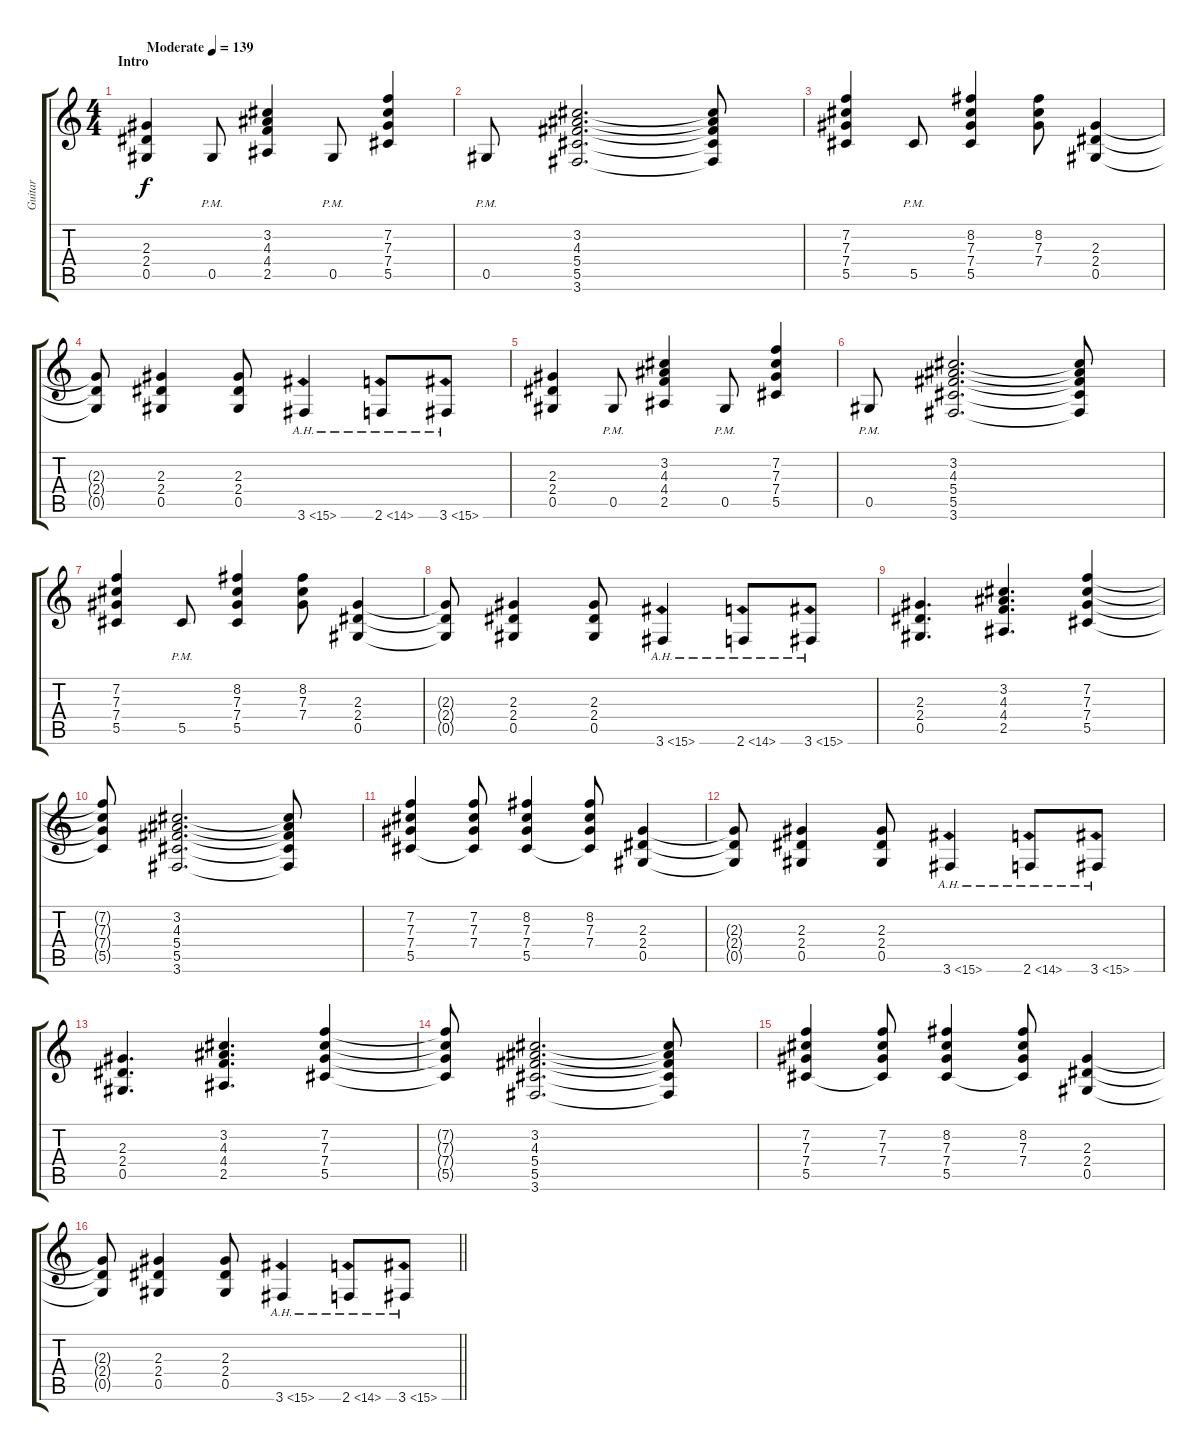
\track ("Guitar" "Guitar") {instrument distortionguitar}
\staff {score tabs}
\tuning (Eb4 Bb3 Gb3 Db3 Ab2 Eb2) {hide}
\ts (4 4)
\section ("" "Intro")
\tempo (139 "Moderate")
\clef g2
\ks c
(2.3 2.4 0.5).4{dy f instrument distortionguitar} 0.5{pm}.8 (3.2 4.3 4.4 2.5).4 0.5{pm}.8 (7.2 7.3 7.4 5.5).4 |
0.5{pm}.8 (3.2 4.3 5.4 5.5 3.6).2{d} (3.2{t} 4.3{t} 5.4{t} 5.5{t} 3.6{t}).8 |
(7.2 7.3 7.4 5.5).4 5.5{pm}.8 (8.2 7.3 7.4 5.5).4 (8.2 7.3 7.4).8 (2.3 2.4 0.5).4 |
(2.3{t} 2.4{t} 0.5{t}).8 (2.3 2.4 0.5).4 (2.3 2.4 0.5).8 3.6{ah 12}.4 2.6{ah 12}.8 3.6{ah 12}.8 |
(2.3 2.4 0.5).4 0.5{pm}.8 (3.2 4.3 4.4 2.5).4 0.5{pm}.8 (7.2 7.3 7.4 5.5).4 |
0.5{pm}.8 (3.2 4.3 5.4 5.5 3.6).2{d} (3.2{t} 4.3{t} 5.4{t} 5.5{t} 3.6{t}).8 |
(7.2 7.3 7.4 5.5).4 5.5{pm}.8 (8.2 7.3 7.4 5.5).4 (8.2 7.3 7.4).8 (2.3 2.4 0.5).4 |
(2.3{t} 2.4{t} 0.5{t}).8 (2.3 2.4 0.5).4 (2.3 2.4 0.5).8 3.6{ah 12}.4 2.6{ah 12}.8 3.6{ah 12}.8 |
(2.3 2.4 0.5).4{d} (3.2 4.3 4.4 2.5).4{d} (7.2 7.3 7.4 5.5).4 |
(7.2{t} 7.3{t} 7.4{t} 5.5{t}).8 (3.2 4.3 5.4 5.5 3.6).2{d} (3.2{t} 4.3{t} 5.4{t} 5.5{t} 3.6{t}).8 |
(7.2 7.3 7.4 5.5).4 (7.2 7.3 7.4 5.5{t}).8 (8.2 7.3 7.4 5.5).4 (8.2 7.3 7.4 5.5{t}).8 (2.3 2.4 0.5).4 |
(2.3{t} 2.4{t} 0.5{t}).8 (2.3 2.4 0.5).4 (2.3 2.4 0.5).8 3.6{ah 12}.4 2.6{ah 12}.8 3.6{ah 12}.8 |
(2.3 2.4 0.5).4{d} (3.2 4.3 4.4 2.5).4{d} (7.2 7.3 7.4 5.5).4 |
(7.2{t} 7.3{t} 7.4{t} 5.5{t}).8 (3.2 4.3 5.4 5.5 3.6).2{d} (3.2{t} 4.3{t} 5.4{t} 5.5{t} 3.6{t}).8 |
(7.2 7.3 7.4 5.5).4 (7.2 7.3 7.4 5.5{t}).8 (8.2 7.3 7.4 5.5).4 (8.2 7.3 7.4 5.5{t}).8 (2.3 2.4 0.5).4 |
\barLineRight lightlight
(2.3{t} 2.4{t} 0.5{t}).8 (2.3 2.4 0.5).4 (2.3 2.4 0.5).8 3.6{ah 12}.4 2.6{ah 12}.8 3.6{ah 12}.8
